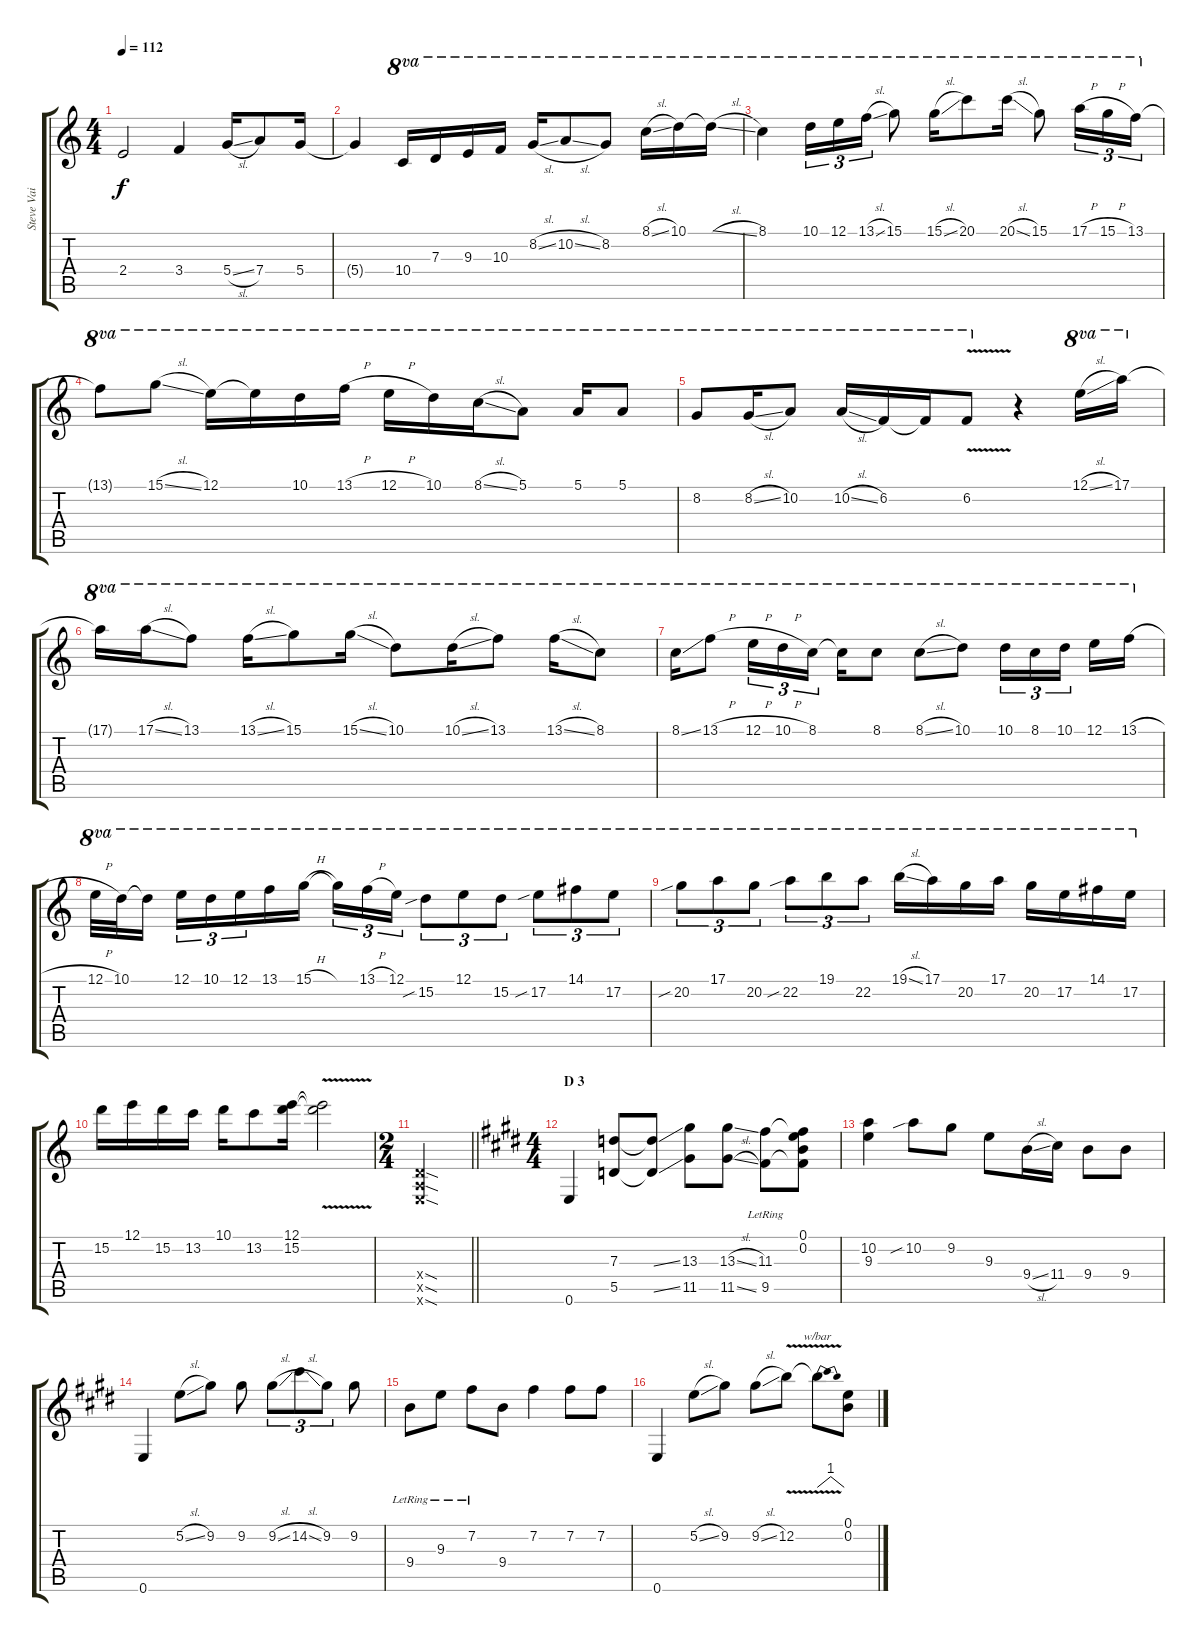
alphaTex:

\track ("Steve Vai" "Steve Vai") {instrument overdrivenguitar}
\staff {score tabs}
\tuning (E4 B3 G3 D3 A2 E2) {hide}
\ts (4 4)
\tempo 112
\clef g2
\ks aminor
2.4{t}.2{dy f} 3.4.4 5.4{sl}.16 7.4.8 5.4.16 |
5.4{t}.4 10.4.16{ot 8va} 7.3.16{ot 8va} 9.3.16{ot 8va} 10.3.16{ot 8va} 8.2{sl}.16{ot 8va} 10.2{sl}.8{ot 8va beam merge} 8.2.8{ot 8va beam split} 8.1{sl}.16{ot 8va beam merge} 10.1.16{ot 8va beam merge} 10.1{sl t}.16{ot 8va} |
8.1.4{ot 8va} 10.1.16{tu (3 2) ot 8va} 12.1.16{tu (3 2) ot 8va} 13.1{sl}.16{tu (3 2) ot 8va} 15.1.8{ot 8va} 15.1{sl}.16{ot 8va} 20.1.8{ot 8va} 20.1{sl}.16{ot 8va} 15.1.8{ot 8va} 17.1{h}.16{tu (3 2) ot 8va} 15.1{h}.16{tu (3 2) ot 8va beam merge} 13.1.16{tu (3 2) ot 8va} |
13.1{t}.8{ot 8va} 15.1{sl}.8{ot 8va} 12.1.16{ot 8va} 12.1{t}.16{ot 8va} 10.1.16{ot 8va} 13.1{h}.16{ot 8va} 12.1{h}.16{ot 8va} 10.1.16{ot 8va} 8.1{sl}.16{ot 8va} 5.1.8{ot 8va} 5.1.16{ot 8va} 5.1.8{ot 8va} |
8.2.8{ot 8va} 8.2{sl}.16{ot 8va} 10.2.8{ot 8va} 10.2{sl}.16{ot 8va} 6.2.16{ot 8va} 6.2{t}.16{ot 8va beam merge} 6.2{v}.8{ot 8va} r.4 12.1{sl}.16{ot 8va} 17.1.16{ot 8va} |
17.1{t}.16{ot 8va} 17.1{sl}.16{ot 8va} 13.1.8{ot 8va} 13.1{sl}.16{ot 8va} 15.1.8{ot 8va} 15.1{sl}.16{ot 8va} 10.1.8{ot 8va} 10.1{sl}.16{ot 8va} 13.1.8{ot 8va} 13.1{sl}.16{ot 8va} 8.1.8{ot 8va} |
8.1{ss}.16{ot 8va} 13.1{h}.8{ot 8va} 12.1{h}.16{tu (3 2) ot 8va} 10.1{h}.16{tu (3 2) ot 8va beam merge} 8.1.16{tu (3 2) ot 8va beam splitsecondary} 8.1{t}.16{ot 8va} 8.1.8{ot 8va} 8.1{sl}.8{ot 8va} 10.1.8{ot 8va} 10.1.16{tu (3 2) ot 8va} 8.1.16{tu (3 2) ot 8va beam merge} 10.1.16{tu (3 2) ot 8va beam splitsecondary} 12.1.16{ot 8va} 13.1{h}.16{ot 8va} |
12.1{h}.32{ot 8va} 10.1.32{ot 8va} 10.1{t}.16{ot 8va beam splitsecondary} 12.1.16{tu (3 2) ot 8va} 10.1.16{tu (3 2) ot 8va} 12.1.16{tu (3 2) ot 8va beam merge} 13.1.16{ot 8va} 15.1{h}.16{ot 8va beam splitsecondary} 15.1{t}.16{tu (3 2) ot 8va} 13.1{h}.16{tu (3 2) ot 8va} 12.1.16{tu (3 2) ot 8va} 15.2{sib}.8{tu (3 2) ot 8va} 12.1.8{tu (3 2) ot 8va} 15.2.8{tu (3 2) ot 8va} 17.2{sib}.8{tu (3 2) ot 8va} 14.1.8{tu (3 2) ot 8va} 17.2.8{tu (3 2) ot 8va} |
20.2{sib}.8{tu (3 2) ot 8va} 17.1.8{tu (3 2) ot 8va} 20.2.8{tu (3 2) ot 8va} 22.2{sib}.8{tu (3 2) ot 8va} 19.1.8{tu (3 2) ot 8va} 22.2.8{tu (3 2) ot 8va} 19.1{sl}.16{ot 8va} 17.1.16{ot 8va} 20.2.16{ot 8va} 17.1.16{ot 8va} 20.2.16{ot 8va} 17.2.16{ot 8va} 14.1.16{ot 8va} 17.2.16{ot 8va} |
15.2.16 12.1.16 15.2.16 13.2.16 10.1.16 13.2.8 (12.1 15.2).16 (12.1{v t} 15.2{v t}).2 |
\ts (2 4)
\barLineRight lightlight
(0.4{sod x} 0.5{sod x} 0.6{sod x}).2 |
\ts (4 4)
\section ("" "D 3")
\ks e
0.6.4 (7.3 5.5).8 (7.3{ss t} 5.5{ss t}).8 (13.3 11.5).8 (13.3{sl} 11.5{sl}).8 (11.3{lr} 9.5).8 (0.1 0.2 11.3{t} 9.5{t}).8 |
(10.2 9.3).4 10.2{sib}.8 9.2.8 9.3.8 9.4{sl}.16 11.4.16 9.4.8 9.4.8 |
0.6.4 5.2{sl}.8 9.2.8 9.2.8 9.2{sl}.8{tu (3 2)} 14.2{sl}.8{tu (3 2) beam merge} 9.2.8{tu (3 2)} 9.2.8 |
9.4{lr}.8 9.3{lr}.8 7.2{lr}.8 9.4.8 7.2.4 7.2.8 7.2.8 |
0.6.4 5.2{sl}.8 9.2.8 9.2{sl}.8 12.2{v}.8 12.2{v t}.8{tbe (dip default 0 0 10 4 60 0)} (0.1 0.2).8
